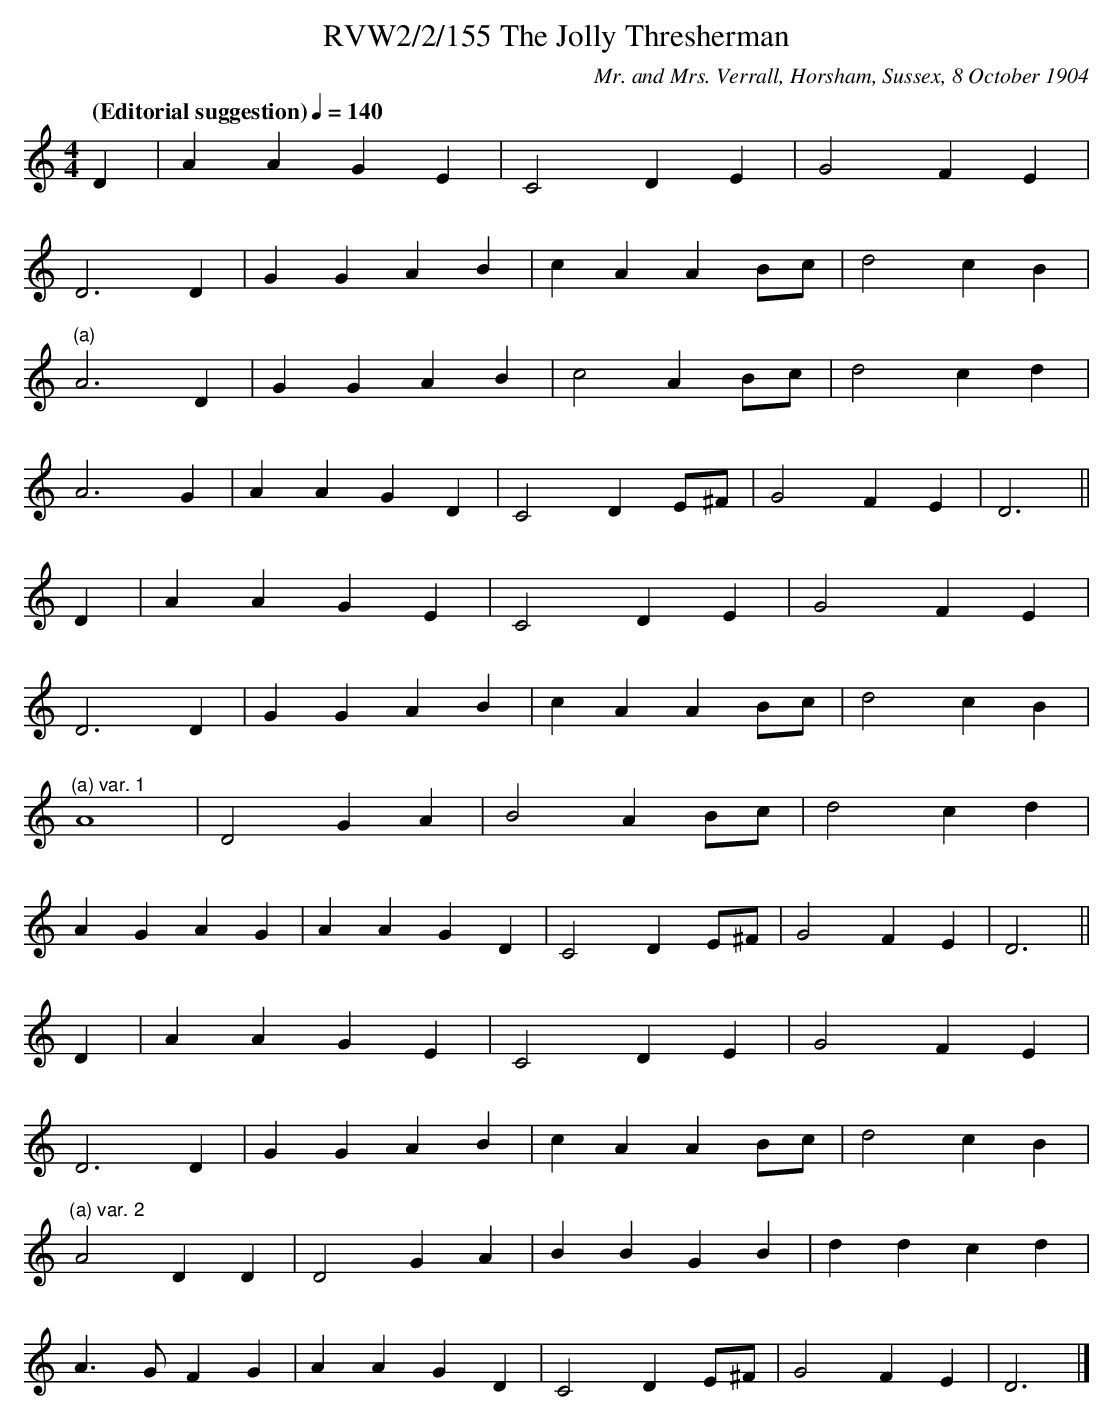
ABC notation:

X:1
T:RVW2/2/155 The Jolly Thresherman
C:Mr. and Mrs. Verrall, Horsham, Sussex, 8 October 1904
L:1/4
Q: "(Editorial suggestion)" 1/4=140
M:4/4
K:C
D | A A G E | C2 D E | G2 F E |
D3 D | G G A B | c A A B/2c/2 | d2 c B |
"^(a)"A3 D |G G A B | c2 A B/2c/2 | d2  c d |
A3 G | A A G D | C2 D E/2^F/2 | G2 F E | D3 ||
D | A A G E | C2 D E | G2 F E |
D3 D | G G A B | c A A B/2c/2 | d2 c B |
"^(a) var. 1"A4 |D2 G A | B2 A B/2c/2 | d2  c d |
A G A G | A A G D | C2 D E/2^F/2 | G2 F E | D3 ||
D | A A G E | C2 D E | G2 F E |
D3 D | G G A B | c A A B/2c/2 | d2 c B |
"^(a) var. 2"A2 D D | D2 G A | B B G B | d d c d |
A3/2 G/2 F G | A A G D | C2 D E/2^F/2 | G2 F E | D3 |]
